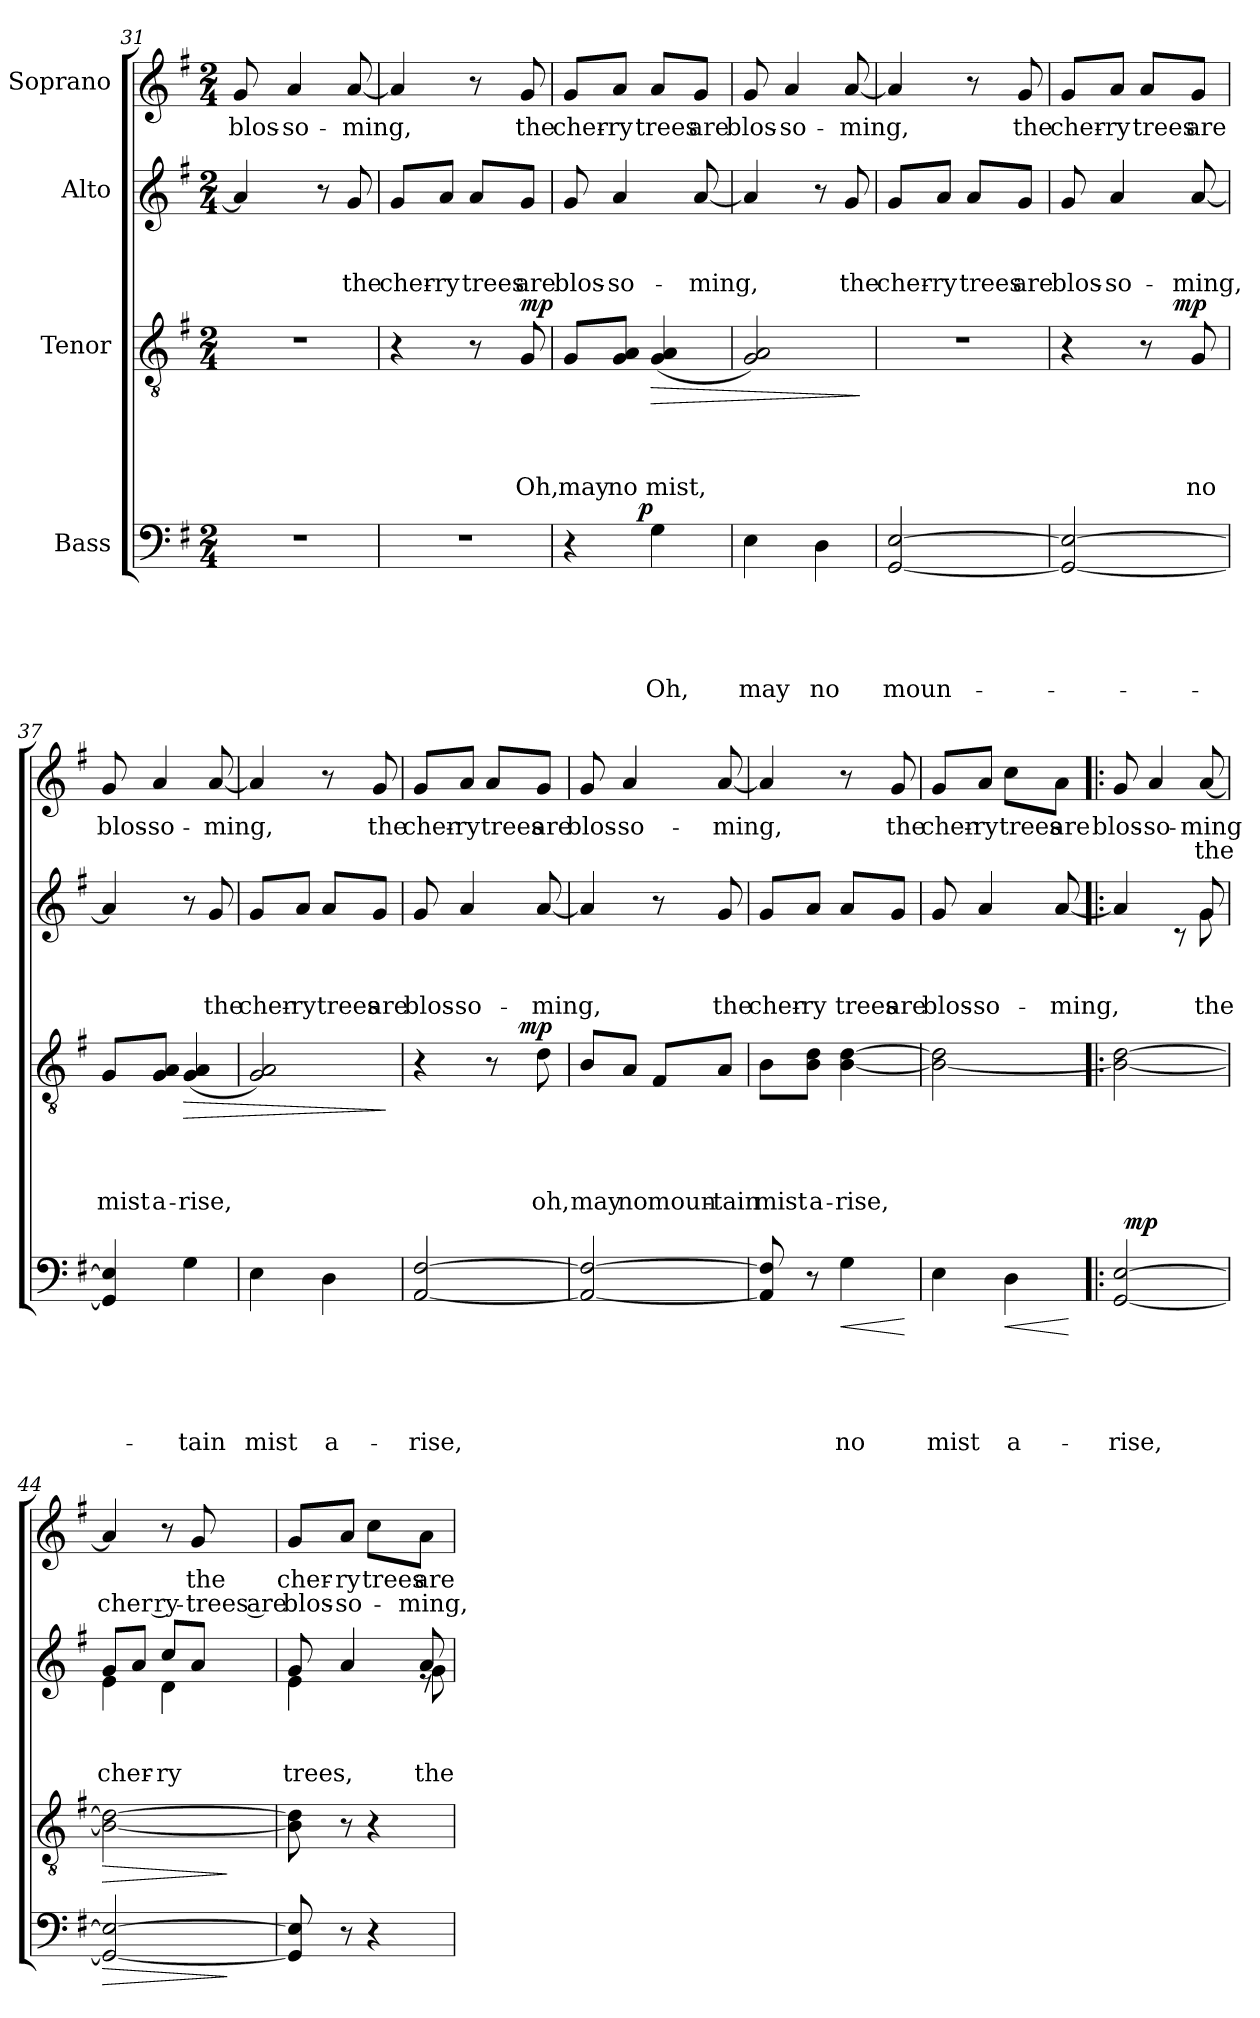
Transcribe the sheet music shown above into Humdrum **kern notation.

**kern	**text	**text	**text	**text	**text	**dynam	**kern	**text	**text	**text	**text	**dynam	**kern	**text	**text	**text	**kern	**text	**text
*part4	*part4	*part4	*part4	*part4	*part4	*part4	*part3	*part3	*part3	*part3	*part3	*part3	*part2	*part2	*part2	*part2	*part1	*part1	*part1
*staff4	*staff4	*staff4	*staff4	*staff4	*staff4	*staff4	*staff3	*staff3	*staff3	*staff3	*staff3	*staff3	*staff2	*staff2	*staff2	*staff2	*staff1	*staff1	*staff1
*I"Bass	*	*	*	*	*	*	*I"Tenor	*	*	*	*	*	*I"Alto	*	*	*	*I"Soprano	*	*
*clefF4	*	*	*	*	*	*	*clefGv2	*	*	*	*	*	*clefG2	*	*	*	*clefG2	*	*
*k[f#]	*	*	*	*	*	*	*k[f#]	*	*	*	*	*	*k[f#]	*	*	*	*k[f#]	*	*
*G:	*	*	*	*	*	*	*G:	*	*	*	*	*	*G:	*	*	*	*G:	*	*
*M2/4	*	*	*	*	*	*	*M2/4	*	*	*	*	*	*M2/4	*	*	*	*M2/4	*	*
=31	=31	=31	=31	=31	=31	=31	=31	=31	=31	=31	=31	=31	=31	=31	=31	=31	=31	=31	=31
!LO:N:vis=1	!	!	!	!	!	!	!LO:N:vis=1	!	!	!	!	!	!	!	!	!	!	!LO:LY:b	!
2r	.	.	.	.	.	.	2r	.	.	.	.	.	4a/]	.	.	.	8g/	blos-	.
!	!	!	!	!	!	!	!	!	!	!	!	!	!	!	!	!	!	!LO:LY:b	!
.	.	.	.	.	.	.	.	.	.	.	.	.	.	.	.	.	4a/	-so-	.
.	.	.	.	.	.	.	.	.	.	.	.	.	8r	.	.	.	.	.	.
!	!	!	!	!	!	!	!	!	!	!	!	!	!	!	!	!LO:LY:b	!	!LO:LY:b	!
.	.	.	.	.	.	.	.	.	.	.	.	.	8g/	.	.	the	[>8a/	-ming,	.
!!LO:PB:g=z
=32	=32	=32	=32	=32	=32	=32	=32	=32	=32	=32	=32	=32	=32	=32	=32	=32	=32	=32	=32
!LO:N:vis=1	!	!	!	!	!	!	!	!	!	!	!	!	!	!	!	!LO:LY:b	!	!	!
2r	.	.	.	.	.	.	4r	.	.	.	.	.	8g/L	.	.	cher-	4a/]	.	.
!	!	!	!	!	!	!	!	!	!	!	!	!	!	!	!	!LO:LY:b	!	!	!
.	.	.	.	.	.	.	.	.	.	.	.	.	8a/J	.	.	-ry	.	.	.
!	!	!	!	!	!	!	!	!	!	!	!	!	!	!	!	!LO:LY:b	!	!	!
.	.	.	.	.	.	.	8r	.	.	.	.	.	8a/L	.	.	trees	8r	.	.
!	!	!	!	!	!	!	!	!	!	!	!LO:LY:b	!LO:DY:a	!	!	!	!LO:LY:b	!	!LO:LY:b	!
.	.	.	.	.	.	.	8G/	.	.	.	Oh,	mp	8g/J	.	.	are	8g/	the	.
=33	=33	=33	=33	=33	=33	=33	=33	=33	=33	=33	=33	=33	=33	=33	=33	=33	=33	=33	=33
!	!	!	!	!	!	!	!	!	!	!	!LO:LY:b	!	!	!	!	!LO:LY:b	!	!LO:LY:b	!
*^	*	*	*	*	*	*	*	*	*	*	*	*	*	*	*	*	*	*	*
4r	8..ryy	.	.	.	.	.	.	8G/L	.	.	.	may	.	8g/	.	.	blos-	8g/L	cher-	.
!	!	!	!	!	!	!	!	!	!	!	!	!LO:LY:b	!	!	!	!	!LO:LY:b	!	!LO:LY:b	!
.	.	.	.	.	.	.	.	8G/ 8A/J	.	.	.	no	.	4a/	.	.	-so-	8a/J	-ry	.
!	!	!	!	!	!	!	!LO:DY:a	!	!	!	!	!	!	!	!	!	!	!	!	!
.	4ryy	.	.	.	.	.	p	.	.	.	.	.	.	.	.	.	.	.	.	.
!	!	!	!	!	!	!LO:LY:b	!	!	!	!	!	!LO:LY:b	!LO:HP:b	!	!	!	!	!	!LO:LY:b	!
4G\	.	.	.	.	.	Oh,	.	(4G/ 4A/	.	.	.	mist,	>	.	.	.	.	8a/L	trees	.
!	!	!	!	!	!	!	!	!	!	!	!	!	!	!	!	!	!LO:LY:b	!	!LO:LY:b	!
.	.	.	.	.	.	.	.	.	.	.	.	.	.	[<8a/	.	.	-ming,	8g/J	are	.
.	32ryy	.	.	.	.	.	.	.	.	.	.	.	.	.	.	.	.	.	.	.
=34	=34	=34	=34	=34	=34	=34	=34	=34	=34	=34	=34	=34	=34	=34	=34	=34	=34	=34	=34	=34
!	!	!	!	!	!	!LO:LY:b	!	!	!	!	!	!	!	!	!	!	!	!	!LO:LY:b	!
*v	*v	*	*	*	*	*	*	*	*	*	*	*	*	*	*	*	*	*	*	*
4E\	.	.	.	.	may	.	2G/ 2A/)	.	.	.	.	.	4a/]	.	.	.	8g/	blos-	.
!	!	!	!	!	!	!	!	!	!	!	!	!	!	!	!	!	!	!LO:LY:b	!
.	.	.	.	.	.	.	.	.	.	.	.	.	.	.	.	.	4a/	-so-	.
!	!	!	!	!	!LO:LY:b	!	!	!	!	!	!	!	!	!	!	!	!	!	!
4D\	.	.	.	.	no	.	.	.	.	.	.	.	8r	.	.	.	.	.	.
!	!	!	!	!	!	!	!	!	!	!	!	!	!	!	!	!LO:LY:b	!	!LO:LY:b	!
.	.	.	.	.	.	.	.	.	.	.	.	.	8g/	.	.	the	[<8a/	-ming,	.
.	.	.	.	.	.	.	.	.	.	.	.	]	.	.	.	.	.	.	.
=35	=35	=35	=35	=35	=35	=35	=35	=35	=35	=35	=35	=35	=35	=35	=35	=35	=35	=35	=35
!	!	!	!	!	!LO:LY:b	!	!LO:N:vis=1	!	!	!	!	!	!	!	!	!LO:LY:b	!	!	!
[<2GG/ [>2E/	.	.	.	.	moun-	.	2r	.	.	.	.	.	8g/L	.	.	cher-	4a/]	.	.
!	!	!	!	!	!	!	!	!	!	!	!	!	!	!	!	!LO:LY:b	!	!	!
.	.	.	.	.	.	.	.	.	.	.	.	.	8a/J	.	.	-ry	.	.	.
!	!	!	!	!	!	!	!	!	!	!	!	!	!	!	!	!LO:LY:b	!	!	!
.	.	.	.	.	.	.	.	.	.	.	.	.	8a/L	.	.	trees	8r	.	.
!	!	!	!	!	!	!	!	!	!	!	!	!	!	!	!	!LO:LY:b	!	!LO:LY:b	!
.	.	.	.	.	.	.	.	.	.	.	.	.	8g/J	.	.	are	8g/	the	.
=36	=36	=36	=36	=36	=36	=36	=36	=36	=36	=36	=36	=36	=36	=36	=36	=36	=36	=36	=36
!	!	!	!	!	!	!	!	!	!	!	!	!	!	!	!	!LO:LY:b	!	!LO:LY:b	!
*	*	*	*	*	*	*	*^	*	*	*	*	*	*	*	*	*	*	*	*
2GG/_ 2E/_	.	.	.	.	.	.	4r	4ryy	.	.	.	.	.	8g/	.	.	blos-	8g/L	cher-	.
!	!	!	!	!	!	!	!	!	!	!	!	!	!	!	!	!	!LO:LY:b	!	!LO:LY:b	!
.	.	.	.	.	.	.	.	.	.	.	.	.	.	4a/	.	.	-so-	8a/J	-ry	.
!	!	!	!	!	!	!	!	!	!	!	!	!	!	!	!	!	!	!	!LO:LY:b	!
.	.	.	.	.	.	.	8r	16.ryy	.	.	.	.	.	.	.	.	.	8a/L	trees	.
!	!	!	!	!	!	!	!	!	!	!	!	!	!LO:DY:a	!	!	!	!	!	!	!
.	.	.	.	.	.	.	.	8ryy	.	.	.	.	mp	.	.	.	.	.	.	.
!	!	!	!	!	!	!	!	!	!	!	!	!LO:LY:b	!	!	!	!	!LO:LY:b	!	!LO:LY:b	!
.	.	.	.	.	.	.	8G/	.	.	.	.	no	.	[<8a/	.	.	-ming,	8g/J	are	.
.	.	.	.	.	.	.	.	32ryy	.	.	.	.	.	.	.	.	.	.	.	.
!!LO:LB:g=z
=37	=37	=37	=37	=37	=37	=37	=37	=37	=37	=37	=37	=37	=37	=37	=37	=37	=37	=37	=37	=37
!	!	!	!	!	!	!	!	!	!	!	!	!LO:LY:b	!	!	!	!	!	!	!LO:LY:b	!
*	*	*	*	*	*	*	*v	*v	*	*	*	*	*	*	*	*	*	*	*	*
4GG/] 4E/]	.	.	.	.	.	.	8G/L	.	.	.	mist	.	4a/]	.	.	.	8g/	blos-	.
!	!	!	!	!	!	!	!	!	!	!	!LO:LY:b	!	!	!	!	!	!	!LO:LY:b	!
.	.	.	.	.	.	.	8G/ 8A/J	.	.	.	a-	.	.	.	.	.	4a/	-so-	.
!	!	!	!	!	!LO:LY:b	!	!	!	!	!	!LO:LY:b	!LO:HP:b	!	!	!	!	!	!	!
4G\	.	.	.	.	-tain	.	(4G/ 4A/	.	.	.	-rise,	>	8r	.	.	.	.	.	.
!	!	!	!	!	!	!	!	!	!	!	!	!	!	!	!	!LO:LY:b	!	!LO:LY:b	!
.	.	.	.	.	.	.	.	.	.	.	.	.	8g/	.	.	the	[<8a/	-ming,	.
=38	=38	=38	=38	=38	=38	=38	=38	=38	=38	=38	=38	=38	=38	=38	=38	=38	=38	=38	=38
!	!	!	!	!	!LO:LY:b	!	!	!	!	!	!	!	!	!	!	!LO:LY:b	!	!	!
4E\	.	.	.	.	mist	.	2G/ 2A/)	.	.	.	.	.	8g/L	.	.	cher-	4a/]	.	.
!	!	!	!	!	!	!	!	!	!	!	!	!	!	!	!	!LO:LY:b	!	!	!
.	.	.	.	.	.	.	.	.	.	.	.	.	8a/J	.	.	-ry	.	.	.
!	!	!	!	!	!LO:LY:b	!	!	!	!	!	!	!	!	!	!	!LO:LY:b	!	!	!
4D\	.	.	.	.	a-	.	.	.	.	.	.	.	8a/L	.	.	trees	8r	.	.
!	!	!	!	!	!	!	!	!	!	!	!	!	!	!	!	!LO:LY:b	!	!LO:LY:b	!
.	.	.	.	.	.	.	.	.	.	.	.	.	8g/J	.	.	are	8g/	the	.
.	.	.	.	.	.	.	.	.	.	.	.	]	.	.	.	.	.	.	.
=39	=39	=39	=39	=39	=39	=39	=39	=39	=39	=39	=39	=39	=39	=39	=39	=39	=39	=39	=39
!	!	!	!	!	!LO:LY:b	!	!	!	!	!	!	!	!	!	!	!LO:LY:b	!	!LO:LY:b	!
*	*	*	*	*	*	*	*^	*	*	*	*	*	*	*	*	*	*	*	*
[<2AA/ [>2F#/	.	.	.	.	-rise,	.	4r	4ryy	.	.	.	.	.	8g/	.	.	blos-	8g/L	cher-	.
!	!	!	!	!	!	!	!	!	!	!	!	!	!	!	!	!	!LO:LY:b	!	!LO:LY:b	!
.	.	.	.	.	.	.	.	.	.	.	.	.	.	4a/	.	.	-so-	8a/J	-ry	.
!	!	!	!	!	!	!	!	!	!	!	!	!	!	!	!	!	!	!	!LO:LY:b	!
.	.	.	.	.	.	.	8r	16.ryy	.	.	.	.	.	.	.	.	.	8a/L	trees	.
!	!	!	!	!	!	!	!	!	!	!	!	!	!LO:DY:a	!	!	!	!	!	!	!
.	.	.	.	.	.	.	.	8ryy	.	.	.	.	mp	.	.	.	.	.	.	.
!	!	!	!	!	!	!	!	!	!	!	!	!LO:LY:b	!	!	!	!	!LO:LY:b	!	!LO:LY:b	!
.	.	.	.	.	.	.	8d\	.	.	.	.	oh,	.	[<8a/	.	.	-ming,	8g/J	are	.
.	.	.	.	.	.	.	.	32ryy	.	.	.	.	.	.	.	.	.	.	.	.
=40	=40	=40	=40	=40	=40	=40	=40	=40	=40	=40	=40	=40	=40	=40	=40	=40	=40	=40	=40	=40
!	!	!	!	!	!	!	!	!	!	!	!	!LO:LY:b	!	!	!	!	!	!	!LO:LY:b	!
*	*	*	*	*	*	*	*v	*v	*	*	*	*	*	*	*	*	*	*	*	*
2AA/_ 2F#/_	.	.	.	.	.	.	8B/L	.	.	.	may	.	4a/]	.	.	.	8g/	blos-	.
!	!	!	!	!	!	!	!	!	!	!	!LO:LY:b	!	!	!	!	!	!	!LO:LY:b	!
.	.	.	.	.	.	.	8A/J	.	.	.	no	.	.	.	.	.	4a/	-so-	.
!	!	!	!	!	!	!	!	!	!	!	!LO:LY:b	!	!	!	!	!	!	!	!
.	.	.	.	.	.	.	8F#/L	.	.	.	moun-	.	8r	.	.	.	.	.	.
!	!	!	!	!	!	!	!	!	!	!	!LO:LY:b	!	!	!	!	!LO:LY:b	!	!LO:LY:b	!
.	.	.	.	.	.	.	8A/J	.	.	.	-tain	.	8g/	.	.	the	[<8a/	-ming,	.
=41	=41	=41	=41	=41	=41	=41	=41	=41	=41	=41	=41	=41	=41	=41	=41	=41	=41	=41	=41
!	!	!	!	!	!	!	!	!	!	!	!LO:LY:b	!	!	!	!	!LO:LY:b	!	!	!
8AA/] 8F#/]	.	.	.	.	.	.	8B\L	.	.	.	mist	.	8g/L	.	.	cher-	4a/]	.	.
!	!	!	!	!	!	!	!	!	!	!	!LO:LY:b	!	!	!	!	!LO:LY:b	!	!	!
8r	.	.	.	.	.	.	8B\ 8d\J	.	.	.	a-	.	8a/J	.	.	-ry	.	.	.
!	!	!	!	!	!LO:LY:b	!LO:HP:b	!	!	!	!	!LO:LY:b	!	!	!	!	!LO:LY:b	!	!	!
4G\	.	.	.	.	no	<	[<4B\ [<4d\	.	.	.	-rise,	.	8a/L	.	.	trees	8r	.	.
!	!	!	!	!	!	!	!	!	!	!	!	!	!	!	!	!LO:LY:b	!	!LO:LY:b	!
.	.	.	.	.	.	.	.	.	.	.	.	.	8g/J	.	.	are	8g/	the	.
.	.	.	.	.	.	[	.	.	.	.	.	.	.	.	.	.	.	.	.
!!LO:LB:g=z
=42	=42	=42	=42	=42	=42	=42	=42	=42	=42	=42	=42	=42	=42	=42	=42	=42	=42	=42	=42
!	!	!	!	!	!LO:LY:b	!	!	!	!	!	!	!	!	!	!	!LO:LY:b	!	!LO:LY:b	!
4E\	.	.	.	.	mist	.	2B\_ 2d\]	.	.	.	.	.	8g/	.	.	blos-	8g/L	cher-	.
!	!	!	!	!	!	!	!	!	!	!	!	!	!	!	!	!LO:LY:b	!	!LO:LY:b	!
.	.	.	.	.	.	.	.	.	.	.	.	.	4a/	.	.	-so-	8a/J	-ry	.
!	!	!	!	!	!LO:LY:b	!LO:HP:b	!	!	!	!	!	!	!	!	!	!	!	!LO:LY:b	!
4D\	.	.	.	.	a-	<	.	.	.	.	.	.	.	.	.	.	8cc\L	trees	.
!	!	!	!	!	!	!	!	!	!	!	!	!	!	!	!	!LO:LY:b	!	!LO:LY:b	!
.	.	.	.	.	.	.	.	.	.	.	.	.	[<8a/	.	.	-ming,	8a\J	are	.
.	.	.	.	.	.	[	.	.	.	.	.	.	.	.	.	.	.	.	.
=43!|:	=43!|:	=43!|:	=43!|:	=43!|:	=43!|:	=43!|:	=43!|:	=43!|:	=43!|:	=43!|:	=43!|:	=43!|:	=43!|:	=43!|:	=43!|:	=43!|:	=43!|:	=43!|:	=43!|:
!	!	!	!	!	!LO:LY:b	!	!	!	!	!	!	!	!	!	!	!	!	!LO:LY:b	!
*^	*	*	*	*	*	*	*	*	*	*	*	*	*^	*	*	*	*	*	*
[<2GG/ [>2E/	32ryy	.	.	.	.	-rise,	.	2B\_ [>2d\	.	.	.	.	.	4a/]	4ryy	.	.	.	8g/	blos-	.
!	!	!	!	!	!	!	!LO:DY:a	!	!	!	!	!	!	!	!	!	!	!	!	!	!
.	4...ryy	.	.	.	.	.	mp	.	.	.	.	.	.	.	.	.	.	.	.	.	.
!	!	!	!	!	!	!	!	!	!	!	!	!	!	!	!	!	!	!	!	!LO:LY:b	!
.	.	.	.	.	.	.	.	.	.	.	.	.	.	.	.	.	.	.	4a/	-so-	.
.	.	.	.	.	.	.	.	.	.	.	.	.	.	8ryy	8rc	.	.	.	.	.	.
!	!	!	!	!	!	!	!	!	!	!	!	!	!	!	!	!	!	!LO:LY:b	!	!LO:LY:b	!LO:LY:b
.	.	.	.	.	.	.	.	.	.	.	.	.	.	8g/	8g\	.	.	the	[<8a/	-ming	the
=44	=44	=44	=44	=44	=44	=44	=44	=44	=44	=44	=44	=44	=44	=44	=44	=44	=44	=44	=44	=44	=44
!	!	!	!	!	!	!	!LO:HP:b	!	!	!	!	!	!LO:HP:b	!	!	!	!	!LO:LY:b	!	!	!LO:LY:b
*v	*v	*	*	*	*	*	*	*	*	*	*	*	*	*	*	*	*	*	*	*	*
2GG/_ 2E/_	.	.	.	.	.	>	2B\_ 2d\_	.	.	.	.	>	8g/L	4e\	.	.	cher-	4a/]	.	cher ry-
.	.	.	.	.	.	.	.	.	.	.	.	.	8a/J	.	.	.	.	.	.	.
!	!	!	!	!	!	!	!	!	!	!	!	!	!	!	!	!	!LO:LY:b	!	!	!
.	.	.	.	.	.	.	.	.	.	.	.	.	8cc/L	4d\	.	.	-ry	8r	.	.
!	!	!	!	!	!	!	!	!	!	!	!	!	!	!	!	!	!	!	!LO:LY:b	!LO:LY:b
.	.	.	.	.	.	.	.	.	.	.	.	.	8a/J	.	.	.	.	8g/	the	-trees are
*	*	*	*	*	*	*	*	*	*	*	*	*	*v	*v	*	*	*	*	*	*
.	.	.	.	.	.	]	.	.	.	.	.	]	.	.	.	.	.	.	.
=45	=45	=45	=45	=45	=45	=45	=45	=45	=45	=45	=45	=45	=45	=45	=45	=45	=45	=45	=45
!	!	!	!	!	!	!	!	!	!	!	!	!	!	!	!	!LO:LY:b	!	!LO:LY:b	!LO:LY:b
*	*	*	*	*	*	*	*	*	*	*	*	*	*^	*	*	*	*	*	*
*	*	*	*	*	*	*	*	*	*	*	*	*	*	*^	*	*	*	*	*	*
*	*	*	*	*	*	*	*	*	*	*	*	*	*	*	*^	*	*	*	*	*	*
8GG/] 8E/]	.	.	.	.	.	.	8B\] 8d\]	.	.	.	.	.	8g/	4e\	4.ryy	4.ryy	.	.	trees,	8g/L	cher-	blos-
!	!	!	!	!	!	!	!	!	!	!	!	!	!	!	!	!	!	!	!	!	!LO:LY:b	!LO:LY:b
8r	.	.	.	.	.	.	8r	.	.	.	.	.	4a/	.	.	.	.	.	.	8a/J	-ry	-so-
!	!	!	!	!	!	!	!	!	!	!	!	!	!	!	!	!	!	!	!	!	!LO:LY:b	!
4r	.	.	.	.	.	.	4r	.	.	.	.	.	.	4ryy	.	.	.	.	.	8cc\L	trees	.
!	!	!	!	!	!	!	!	!	!	!	!	!	!	!	!	!	!	!	!LO:LY:b	!	!LO:LY:b	!LO:LY:b
.	.	.	.	.	.	.	.	.	.	.	.	.	8re	.	8a/	8g\	.	.	the	8a\J	are	-ming,
*	*	*	*	*	*	*	*	*	*	*	*	*	*v	*v	*v	*v	*	*	*	*	*	*
=	=	=	=	=	=	=	=	=	=	=	=	=	=	=	=	=	=	=	=
*-	*-	*-	*-	*-	*-	*-	*-	*-	*-	*-	*-	*-	*-	*-	*-	*-	*-	*-	*-
